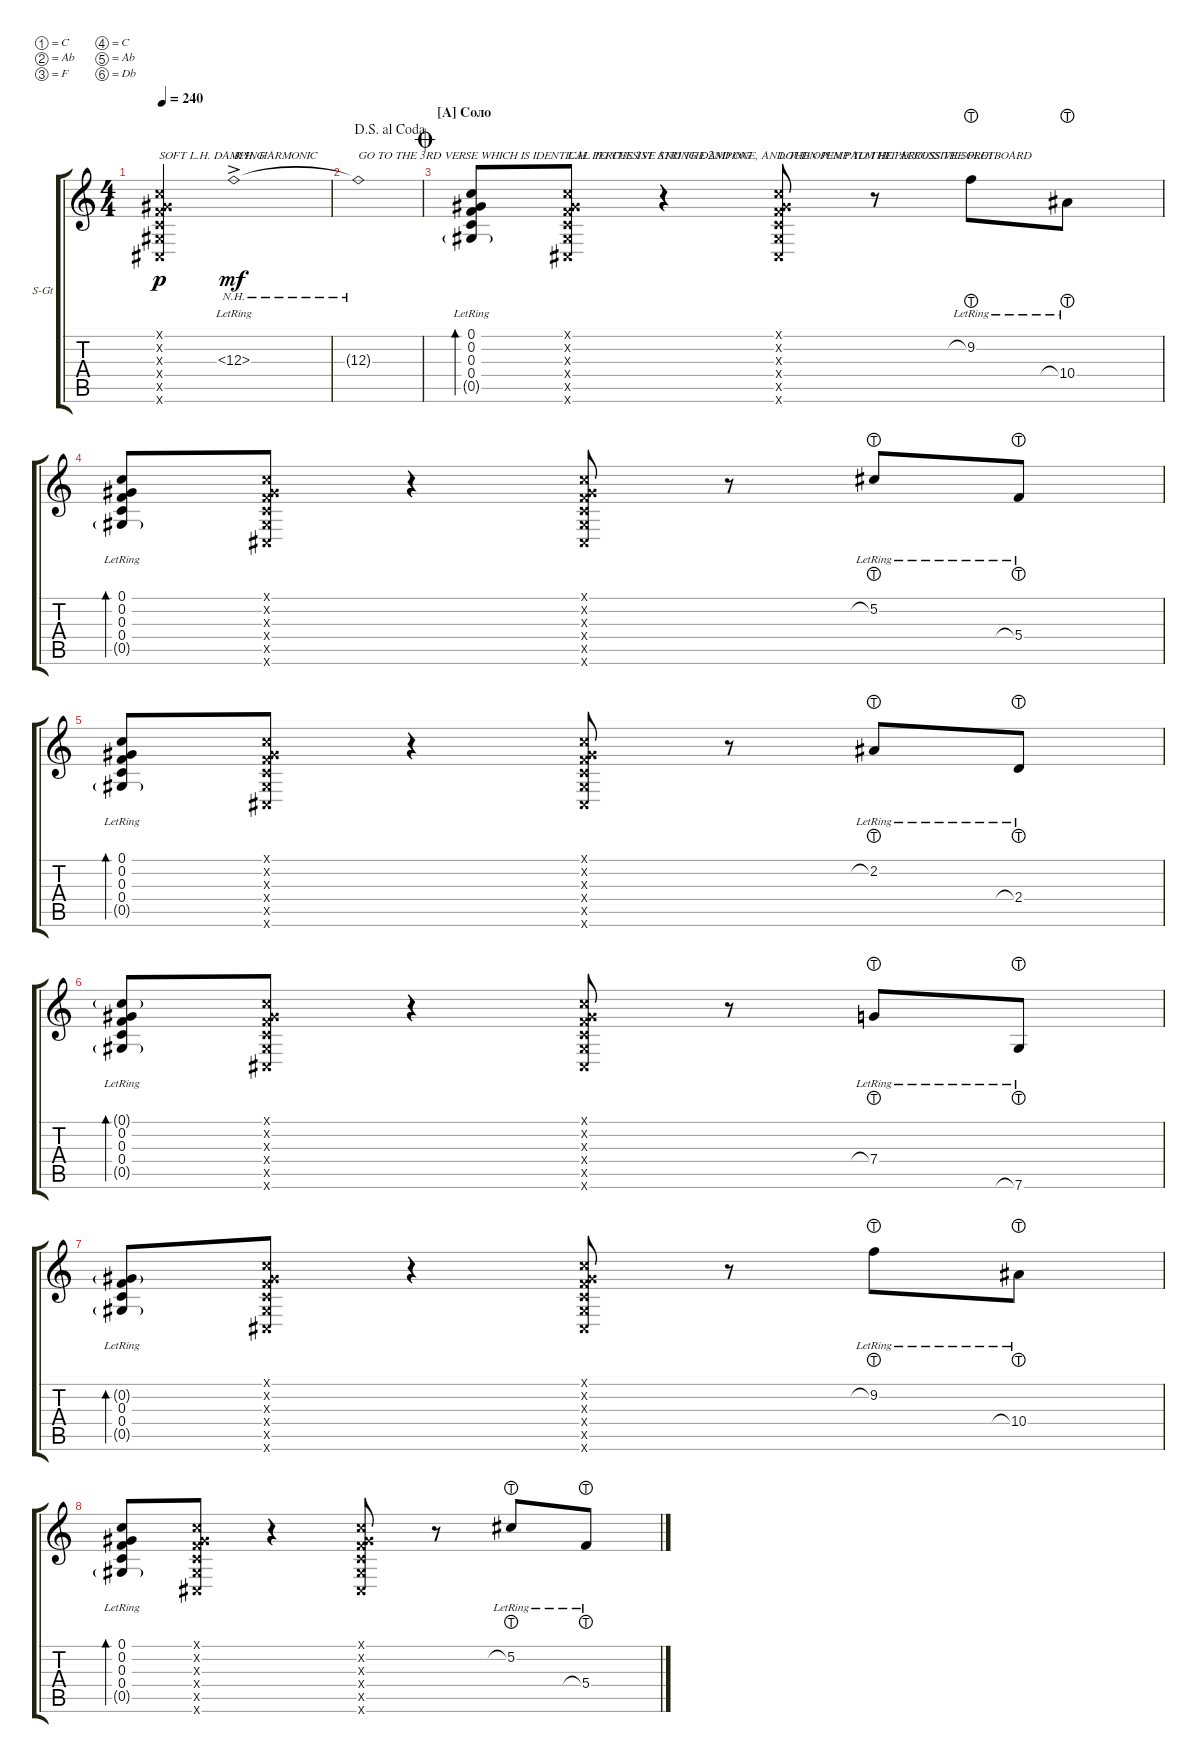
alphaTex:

\defaultSystemsLayout 4
\bracketExtendMode groupsimilarinstruments
\firstSystemTrackNameOrientation horizontal
\otherSystemsTrackNameOrientation horizontal
\track ("C#G#CFG#C" "S-Gt") {instrument acousticguitarsteel}
\staff {score tabs}
\tuning (C4 Ab3 F3 C3 Ab2 Db2)
\ts (4 4)
\tempo 240
\clef g2
\ks c
(0.1{x} 0.2{x} 0.3{x} 0.4{x} 0.5{x} 0.6{x}).4{txt "SOFT L.H. DAMPING" dy p} 12.3{nh ac lr}.1{txt "R.H. HARMONIC" dy mf} |
\jump dalsegnoalcoda
12.3{nh t}.1{txt "GO TO THE 3RD VERSE WHICH IS IDENTICAL TO THE 1ST AND THE 2ND ONE, AND THEN JUMP TO THE PERCUSSIVE SOLO!"} |
\section ("A" "Соло")
\jump coda
(0.1{lr} 0.2{lr} 0.3{lr} 0.5{g lr} 0.4{lr}).8{bd 30} (0.1{x} 0.2{x} 0.3{x} 0.4{x} 0.5{x} 0.6{x}).8{txt "L.H. PERCUSSIVE STRING DAMPING"} r.4 (0.2{x} 0.1{x} 0.3{x} 0.4{x} 0.5{x} 0.6{x}).8{txt "LOUD OPEN PALM HIT ACROSS THE FRETBOARD"} r.8 9.2{lht lr}.8 10.4{lht lr}.8 |
(0.1{lr} 0.2{lr} 0.3{lr} 0.5{g lr} 0.4{lr}).8{bd 30} (0.1{x} 0.2{x} 0.3{x} 0.4{x} 0.5{x} 0.6{x}).8 r.4 (0.2{x} 0.1{x} 0.3{x} 0.4{x} 0.5{x} 0.6{x}).8 r.8 5.2{lht lr}.8 5.4{lht lr}.8 |
(0.1{lr} 0.2{lr} 0.3{lr} 0.5{g lr} 0.4{lr}).8{bd 30} (0.1{x} 0.2{x} 0.3{x} 0.4{x} 0.5{x} 0.6{x}).8 r.4 (0.2{x} 0.1{x} 0.3{x} 0.4{x} 0.5{x} 0.6{x}).8 r.8 2.2{lht lr}.8 2.4{lht lr}.8 |
(0.1{g lr} 0.2{lr} 0.3{lr} 0.5{g lr} 0.4{lr}).8{bd 30} (0.1{x} 0.2{x} 0.3{x} 0.4{x} 0.5{x} 0.6{x}).8 r.4 (0.2{x} 0.1{x} 0.3{x} 0.4{x} 0.5{x} 0.6{x}).8 r.8 7.4{lht lr}.8 7.6{lht lr}.8 |
(0.2{g lr} 0.3{lr} 0.5{g lr} 0.4{lr}).8{bd 30} (0.1{x} 0.2{x} 0.3{x} 0.4{x} 0.5{x} 0.6{x}).8 r.4 (0.2{x} 0.1{x} 0.3{x} 0.4{x} 0.5{x} 0.6{x}).8 r.8 9.2{lht lr}.8 10.4{lht lr}.8 |
(0.1{lr} 0.2{lr} 0.3{lr} 0.5{g lr} 0.4{lr}).8{bd 30} (0.1{x} 0.2{x} 0.3{x} 0.4{x} 0.5{x} 0.6{x}).8 r.4 (0.2{x} 0.1{x} 0.3{x} 0.4{x} 0.5{x} 0.6{x}).8 r.8 5.2{lht lr}.8 5.4{lht lr}.8
